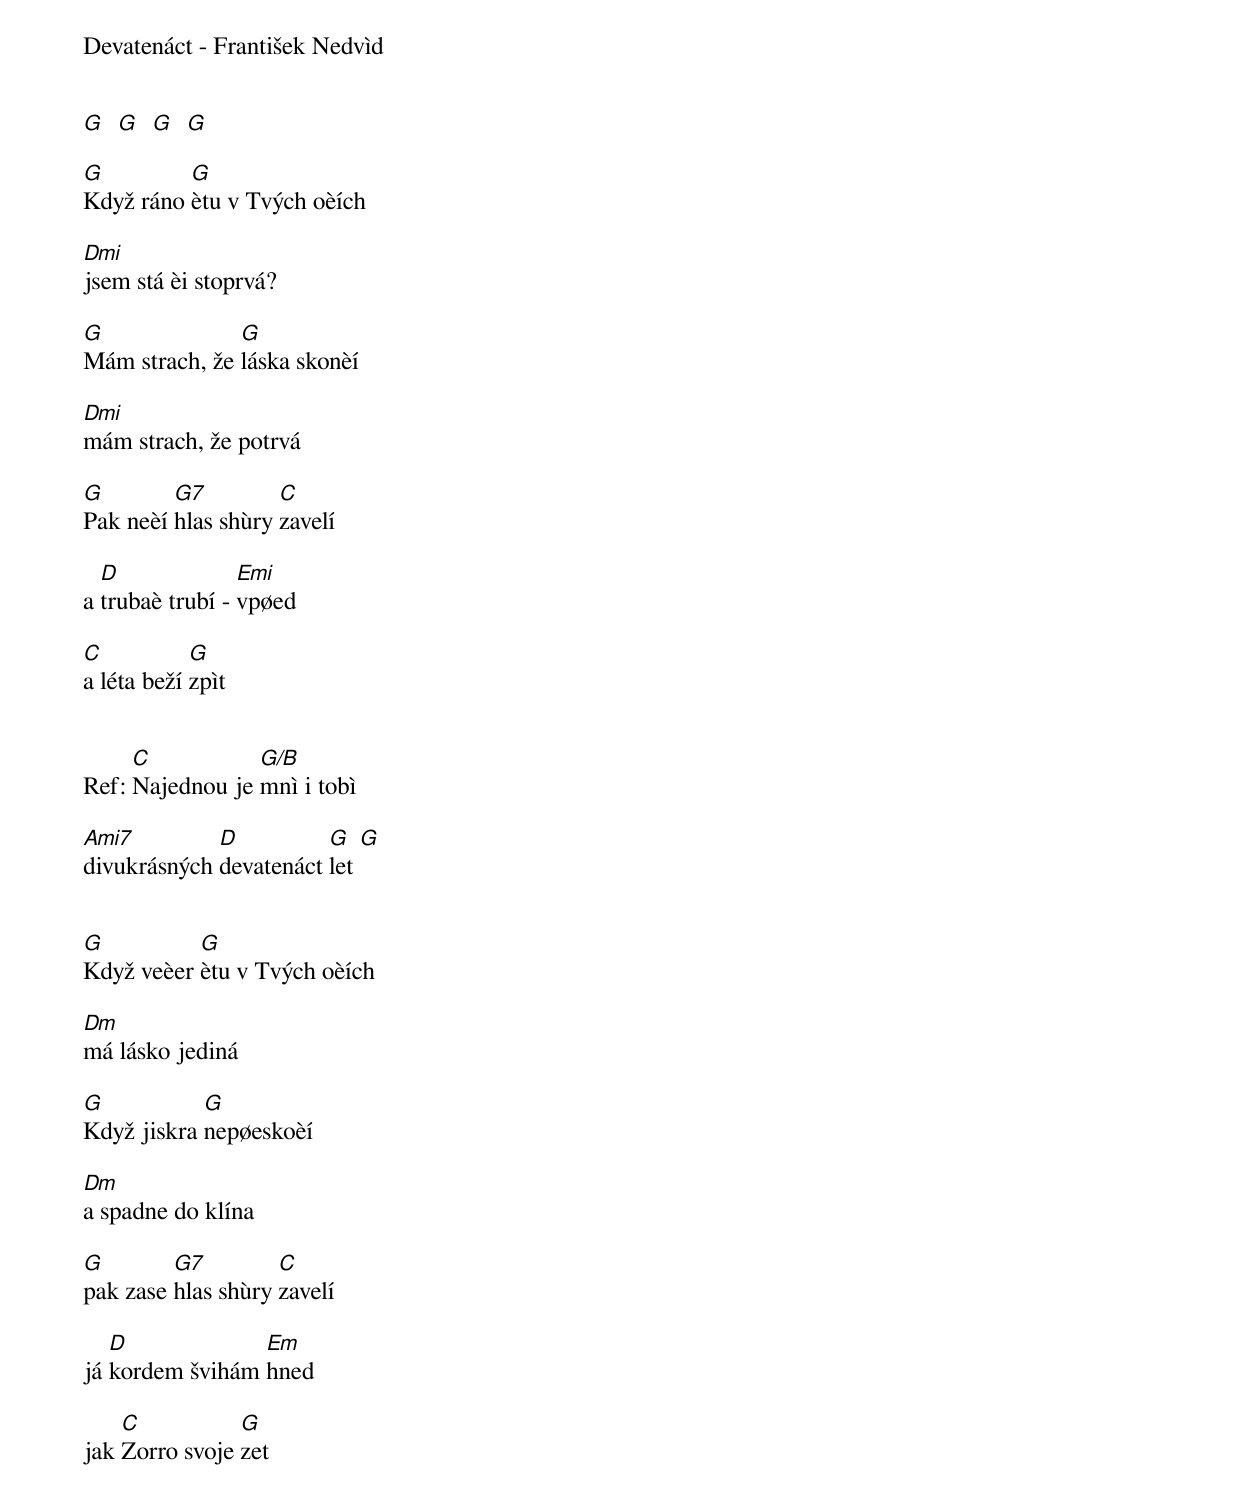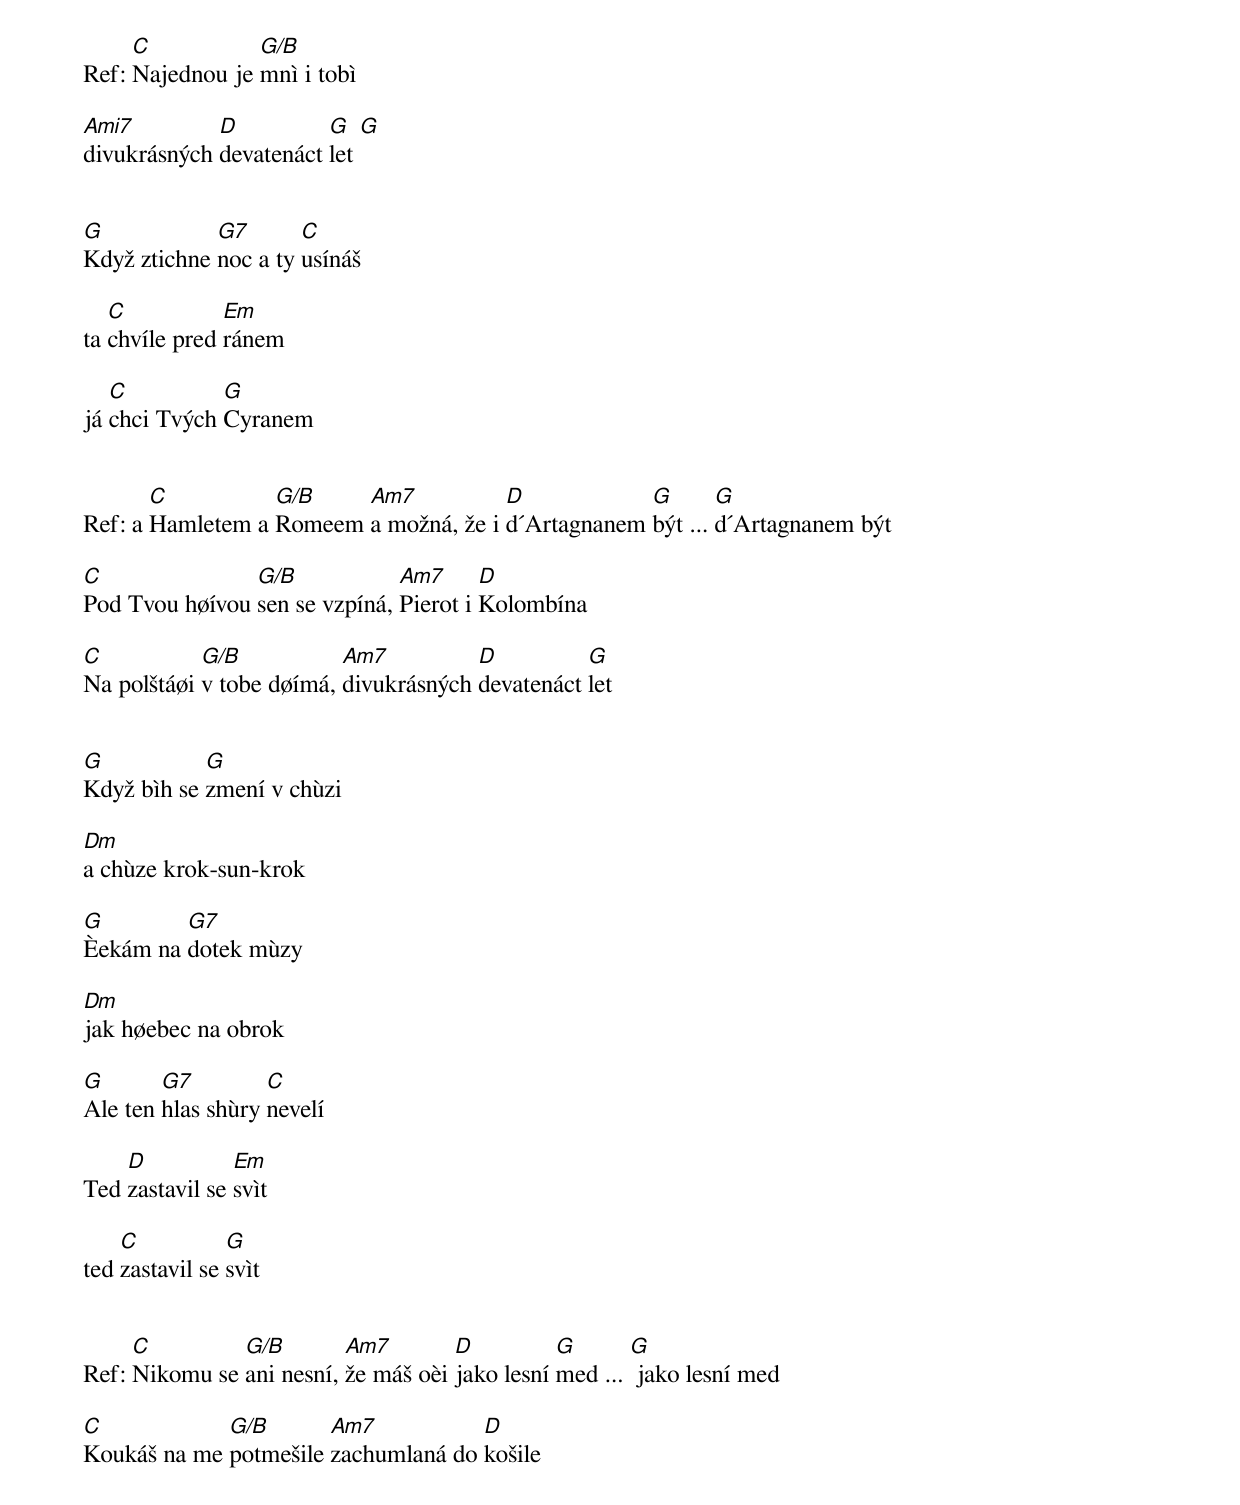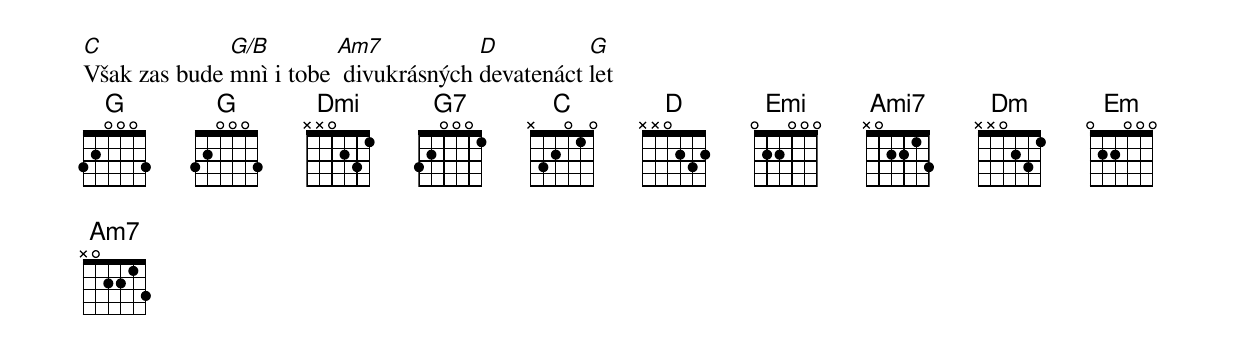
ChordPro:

Devatenáct - František Nedvìd


[G]  [Gmaj]  [G]  [Gmaj]

[G]Když ráno [Gmaj]ètu v Tvých oèích

[Dmi]jsem stá èi stoprvá?

[G]Mám strach, že [Gmaj]láska skonèí

[Dmi]mám strach, že potrvá

[G]Pak neèí [G7]hlas shùry [C]zavelí

a [D]trubaè trubí - [Emi]vpøed

[C]a léta beží [G]zpìt


Ref: [C]Najednou je [G/B]mnì i tobì

[Ami7]divukrásných [D]devatenáct [G]let [Gmaj]


[G]Když veèer [Gmaj]ètu v Tvých oèích

[Dm]má lásko jediná

[G]Když jiskra [Gmaj]nepøeskoèí

[Dm]a spadne do klína

[G]pak zase [G7]hlas shùry [C]zavelí

já [D]kordem švihám [Em]hned

jak [C]Zorro svoje [G]zet


Ref: [C]Najednou je [G/B]mnì i tobì

[Ami7]divukrásných [D]devatenáct [G]let [Gmaj]


[G]Když ztichne [G7]noc a ty [C]usínáš

ta [C]chvíle pred [Em]ránem

já [C]chci Tvých [G]Cyranem


Ref: a [C]Hamletem a [G/B]Romeem [Am7]a možná, že i [D]d´Artagnanem [G]být ... [Gmaj]d´Artagnanem být

[C]Pod Tvou høívou [G/B]sen se vzpíná, [Am7]Pierot i [D]Kolombína

[C]Na polštáøi [G/B]v tobe døímá, [Am7]divukrásných [D]devatenáct [G]let


[G]Když bìh se [Gmaj]zmení v chùzi

[Dm]a chùze krok-sun-krok

[G]Èekám na [G7]dotek mùzy

[Dm]jak høebec na obrok

[G]Ale ten [G7]hlas shùry [C]nevelí

Ted [D]zastavil se [Em]svìt

ted [C]zastavil se [G]svìt


Ref: [C]Nikomu se [G/B]ani nesní, [Am7]že máš oèi [D]jako lesní [G]med ... [Gmaj] jako lesní med

[C]Koukáš na me [G/B]potmešile [Am7]zachumlaná do [D]košile

[C]Však zas bude [G/B]mnì i tobe [Am7] divukrásných [D]devatenáct [G]let
